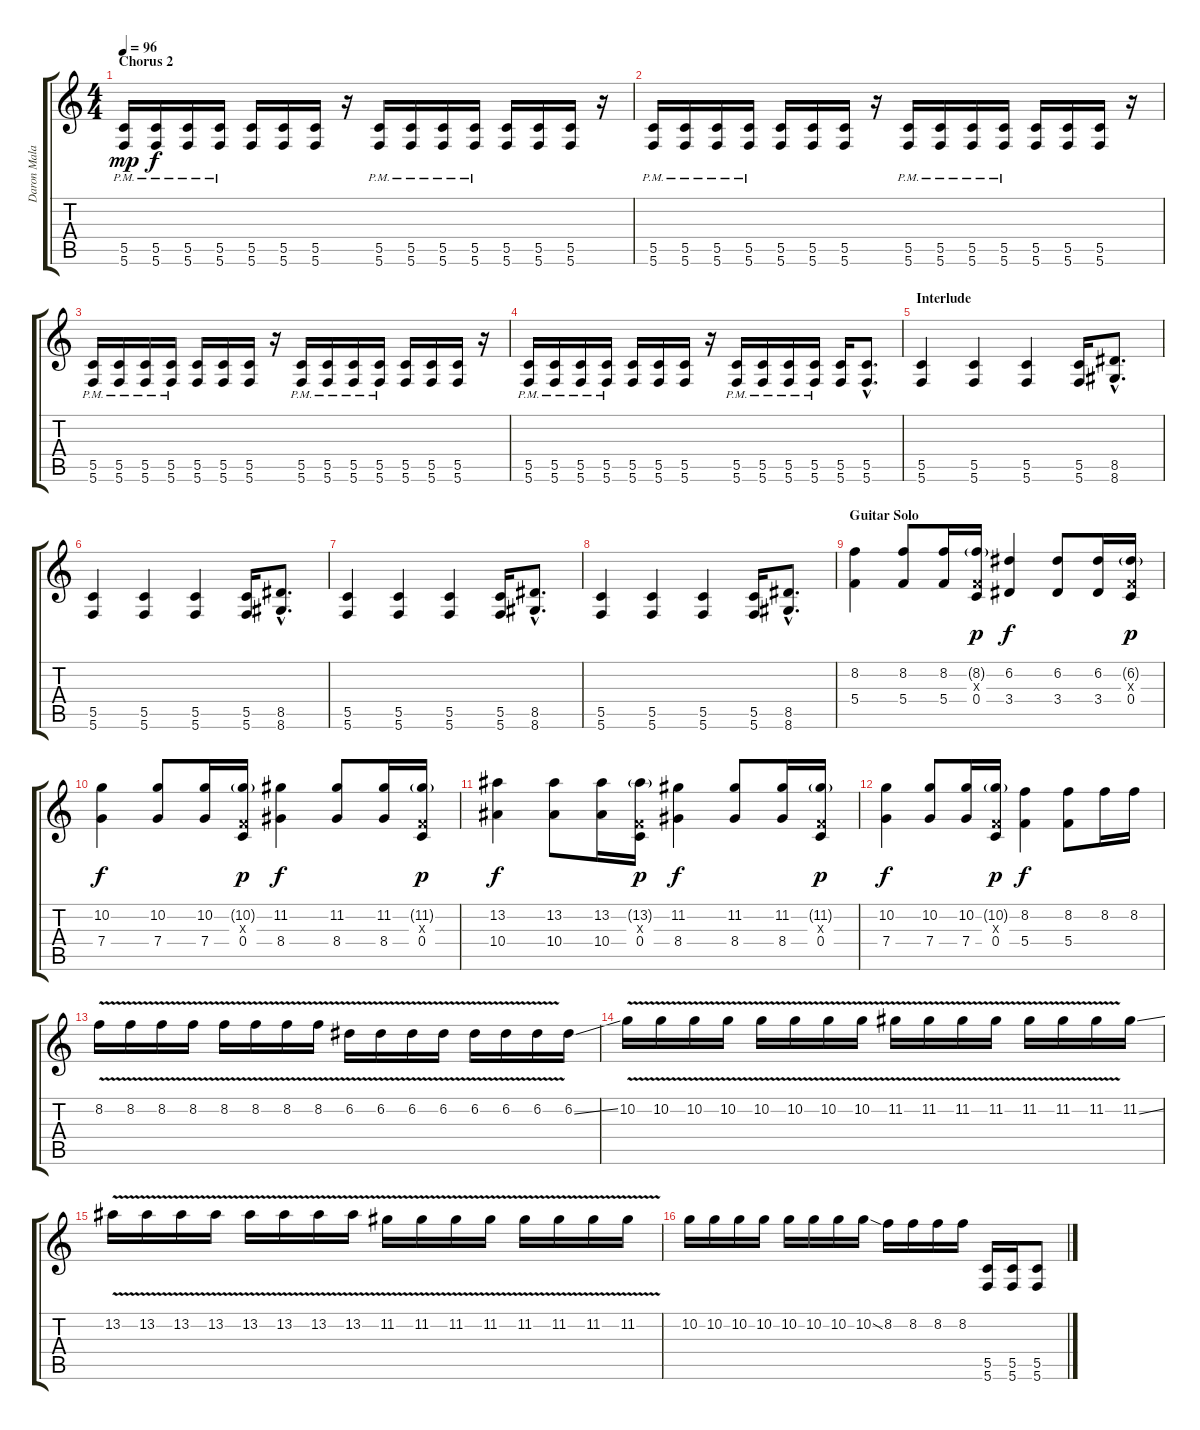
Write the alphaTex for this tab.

\track ("Daron Malakian [Guitar]" "Daron Mala") {instrument distortionguitar}
\staff {score tabs}
\tuning (D4 A3 F3 C3 G2 C2) {hide}
\ts (4 4)
\section ("" "Chorus 2")
\tempo 96
\clef g2
\ks c
(5.5{pm} 5.6{pm}).16{dy mp instrument distortionguitar} (5.5{pm} 5.6{pm}).16{dy f} (5.5{pm} 5.6{pm}).16 (5.5{pm} 5.6{pm}).16 (5.5 5.6).16 (5.5 5.6).16 (5.5 5.6).16 r.16 (5.5{pm} 5.6{pm}).16 (5.5{pm} 5.6{pm}).16 (5.5{pm} 5.6{pm}).16 (5.5{pm} 5.6{pm}).16 (5.5 5.6).16 (5.5 5.6).16 (5.5 5.6).16 r.16 |
(5.5{pm} 5.6{pm}).16 (5.5{pm} 5.6{pm}).16 (5.5{pm} 5.6{pm}).16 (5.5{pm} 5.6{pm}).16 (5.5 5.6).16 (5.5 5.6).16 (5.5 5.6).16 r.16 (5.5{pm} 5.6{pm}).16 (5.5{pm} 5.6{pm}).16 (5.5{pm} 5.6{pm}).16 (5.5{pm} 5.6{pm}).16 (5.5 5.6).16 (5.5 5.6).16 (5.5 5.6).16 r.16 |
(5.5{pm} 5.6{pm}).16 (5.5{pm} 5.6{pm}).16 (5.5{pm} 5.6{pm}).16 (5.5{pm} 5.6{pm}).16 (5.5 5.6).16 (5.5 5.6).16 (5.5 5.6).16 r.16 (5.5{pm} 5.6{pm}).16 (5.5{pm} 5.6{pm}).16 (5.5{pm} 5.6{pm}).16 (5.5{pm} 5.6{pm}).16 (5.5 5.6).16 (5.5 5.6).16 (5.5 5.6).16 r.16 |
(5.5{pm} 5.6{pm}).16 (5.5{pm} 5.6{pm}).16 (5.5{pm} 5.6{pm}).16 (5.5{pm} 5.6{pm}).16 (5.5 5.6).16 (5.5 5.6).16 (5.5 5.6).16 r.16 (5.5{pm} 5.6{pm}).16 (5.5{pm} 5.6{pm}).16 (5.5{pm} 5.6{pm}).16 (5.5{pm} 5.6{pm}).16 (5.5 5.6).16 (5.5{hac} 5.6{hac}).8{d} |
\section ("" "Interlude")
(5.5 5.6).4 (5.5 5.6).4 (5.5 5.6).4 (5.5 5.6).16 (8.5{hac} 8.6{hac}).8{d} |
(5.5 5.6).4 (5.5 5.6).4 (5.5 5.6).4 (5.5 5.6).16 (8.5{hac} 8.6{hac}).8{d} |
(5.5 5.6).4 (5.5 5.6).4 (5.5 5.6).4 (5.5 5.6).16 (8.5{hac} 8.6{hac}).8{d} |
(5.5 5.6).4 (5.5 5.6).4 (5.5 5.6).4 (5.5 5.6).16 (8.5{hac} 8.6{hac}).8{d} |
\section ("" "Guitar Solo")
(8.2 5.4).4 (8.2 5.4).8 (8.2 5.4).16 (8.2{g} 0.3{x} 0.4).16{dy p} (6.2 3.4).4{dy f} (6.2 3.4).8 (6.2 3.4).16 (6.2{g} 0.3{x} 0.4).16{dy p} |
(10.2 7.4).4{dy f} (10.2 7.4).8 (10.2 7.4).16 (10.2{g} 0.3{x} 0.4).16{dy p} (11.2 8.4).4{dy f} (11.2 8.4).8 (11.2 8.4).16 (11.2{g} 0.3{x} 0.4).16{dy p} |
(13.2 10.4).4{dy f} (13.2 10.4).8 (13.2 10.4).16 (13.2{g} 0.3{x} 0.4).16{dy p} (11.2 8.4).4{dy f} (11.2 8.4).8 (11.2 8.4).16 (11.2{g} 0.3{x} 0.4).16{dy p} |
(10.2 7.4).4{dy f} (10.2 7.4).8 (10.2 7.4).16 (10.2{g} 0.3{x} 0.4).16{dy p} (8.2 5.4).4{dy f} (8.2 5.4).8 8.2.16 8.2.16 |
8.2{v}.16 8.2{v}.16 8.2{v}.16 8.2{v}.16 8.2{v}.16 8.2{v}.16 8.2{v}.16 8.2{v}.16 6.2{v}.16 6.2{v}.16 6.2{v}.16 6.2{v}.16 6.2{v}.16 6.2{v}.16 6.2{v}.16 6.2{ss}.16 |
10.2{v}.16 10.2{v}.16 10.2{v}.16 10.2{v}.16 10.2{v}.16 10.2{v}.16 10.2{v}.16 10.2{v}.16 11.2{v}.16 11.2{v}.16 11.2{v}.16 11.2{v}.16 11.2{v}.16 11.2{v}.16 11.2{v}.16 11.2{ss}.16 |
13.2{v}.16 13.2{v}.16 13.2{v}.16 13.2{v}.16 13.2{v}.16 13.2{v}.16 13.2{v}.16 13.2{v}.16 11.2{v}.16 11.2{v}.16 11.2{v}.16 11.2{v}.16 11.2{v}.16 11.2{v}.16 11.2{v}.16 11.2{v}.16 |
10.2.16 10.2.16 10.2.16 10.2.16 10.2.16 10.2.16 10.2.16 10.2{ss}.16 8.2.16 8.2.16 8.2.16 8.2.16 (5.5 5.6).16 (5.5 5.6).16 (5.5{h} 5.6{h}).8
